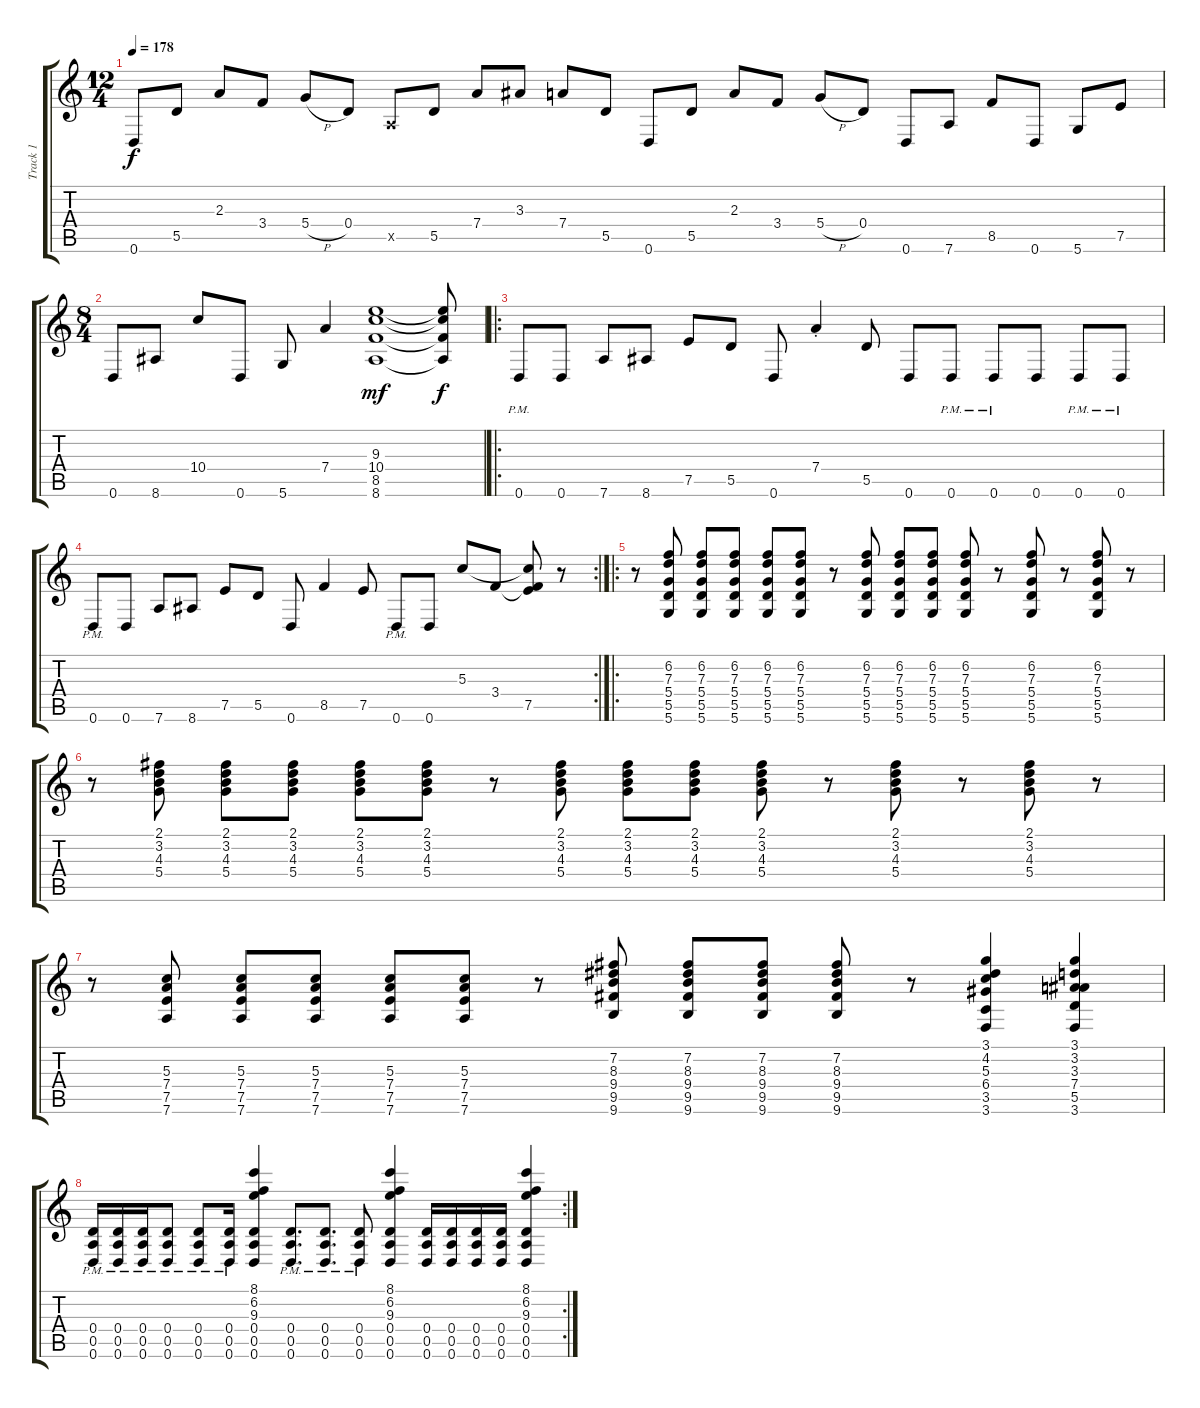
\track ("Track 1" "Track 1") {instrument distortionguitar}
\staff {score tabs}
\tuning (E4 B3 G3 D3 A2 D2) {hide}
\ts (12 4)
\tempo 178
\clef g2
\ks c
0.6.8{dy f} 5.5.8 2.3.8 3.4.8 5.4{h}.8 0.4.8 0.5{x}.8 5.5.8 7.4.8 3.3.8 7.4.8 5.5.8 0.6.8 5.5.8 2.3.8 3.4.8 5.4{h}.8 0.4.8 0.6.8 7.6.8 8.5.8 0.6.8 5.6.8 7.5.8 |
\ts (8 4)
0.6.8 8.6.8 10.4.8 0.6.8 5.6.8 7.4.4 (9.3 10.4 8.5 8.6).1{dy mf} (9.3{t} 10.4{t} 8.5{t} 8.6{t}).8{dy f} |
\ro
0.6{pm}.8 0.6.8 7.6.8 8.6.8 7.5.8 5.5.8 0.6.8 7.4{st}.4 5.5.8 0.6.8 0.6{pm}.8 0.6{pm}.8 0.6.8 0.6{pm}.8 0.6{pm}.8 |
\rc 2
0.6{pm}.8 0.6.8 7.6.8 8.6.8 7.5.8 5.5.8 0.6.8 8.5.4 7.5.8 0.6{pm}.8 0.6.8 5.3.8 3.4.8 (5.3{t} 3.4{t} 7.5).8 r.8 |
\ro
r.8 (6.2 7.3 5.4 5.5 5.6).8 (6.2 7.3 5.4 5.5 5.6).8 (6.2 7.3 5.4 5.5 5.6).8 (6.2 7.3 5.4 5.5 5.6).8 (6.2 7.3 5.4 5.5 5.6).8 r.8 (6.2 7.3 5.4 5.5 5.6).8 (6.2 7.3 5.4 5.5 5.6).8 (6.2 7.3 5.4 5.5 5.6).8 (6.2 7.3 5.4 5.5 5.6).8 r.8 (6.2 7.3 5.4 5.5 5.6).8 r.8 (6.2 7.3 5.4 5.5 5.6).8 r.8 |
r.8 (2.1 3.2 4.3 5.4).8 (2.1 3.2 4.3 5.4).8 (2.1 3.2 4.3 5.4).8 (2.1 3.2 4.3 5.4).8 (2.1 3.2 4.3 5.4).8 r.8 (2.1 3.2 4.3 5.4).8 (2.1 3.2 4.3 5.4).8 (2.1 3.2 4.3 5.4).8 (2.1 3.2 4.3 5.4).8 r.8 (2.1 3.2 4.3 5.4).8 r.8 (2.1 3.2 4.3 5.4).8 r.8 |
r.8 (5.3 7.4 7.5 7.6).8 (5.3 7.4 7.5 7.6).8 (5.3 7.4 7.5 7.6).8 (5.3 7.4 7.5 7.6).8 (5.3 7.4 7.5 7.6).8 r.8 (7.2 8.3 9.4 9.5 9.6).8 (7.2 8.3 9.4 9.5 9.6).8 (7.2 8.3 9.4 9.5 9.6).8 (7.2 8.3 9.4 9.5 9.6).8 r.8 (3.1 4.2 5.3 6.4 3.5 3.6).4 (3.1 3.2 3.3 7.4 5.5 3.6).4 |
\rc 2
(0.4{pm} 0.5 0.6).16 (0.4{pm} 0.5 0.6).16 (0.4{pm} 0.5 0.6).16 (0.4{pm} 0.5 0.6).8 (0.4{pm} 0.5 0.6).8 (0.4{pm} 0.5 0.6).16 (8.1 6.2 9.3 0.4 0.5 0.6).4 (0.4 0.5 0.6{pm}).8{d} (0.4 0.5 0.6{pm}).8{d} (0.4 0.5 0.6{pm}).8 (8.1 6.2 9.3 0.4 0.5 0.6).4 (0.4 0.5 0.6).16 (0.4 0.5 0.6).16 (0.4 0.5 0.6).16 (0.4 0.5 0.6).16 (8.1 6.2 9.3 0.4 0.5 0.6).4
